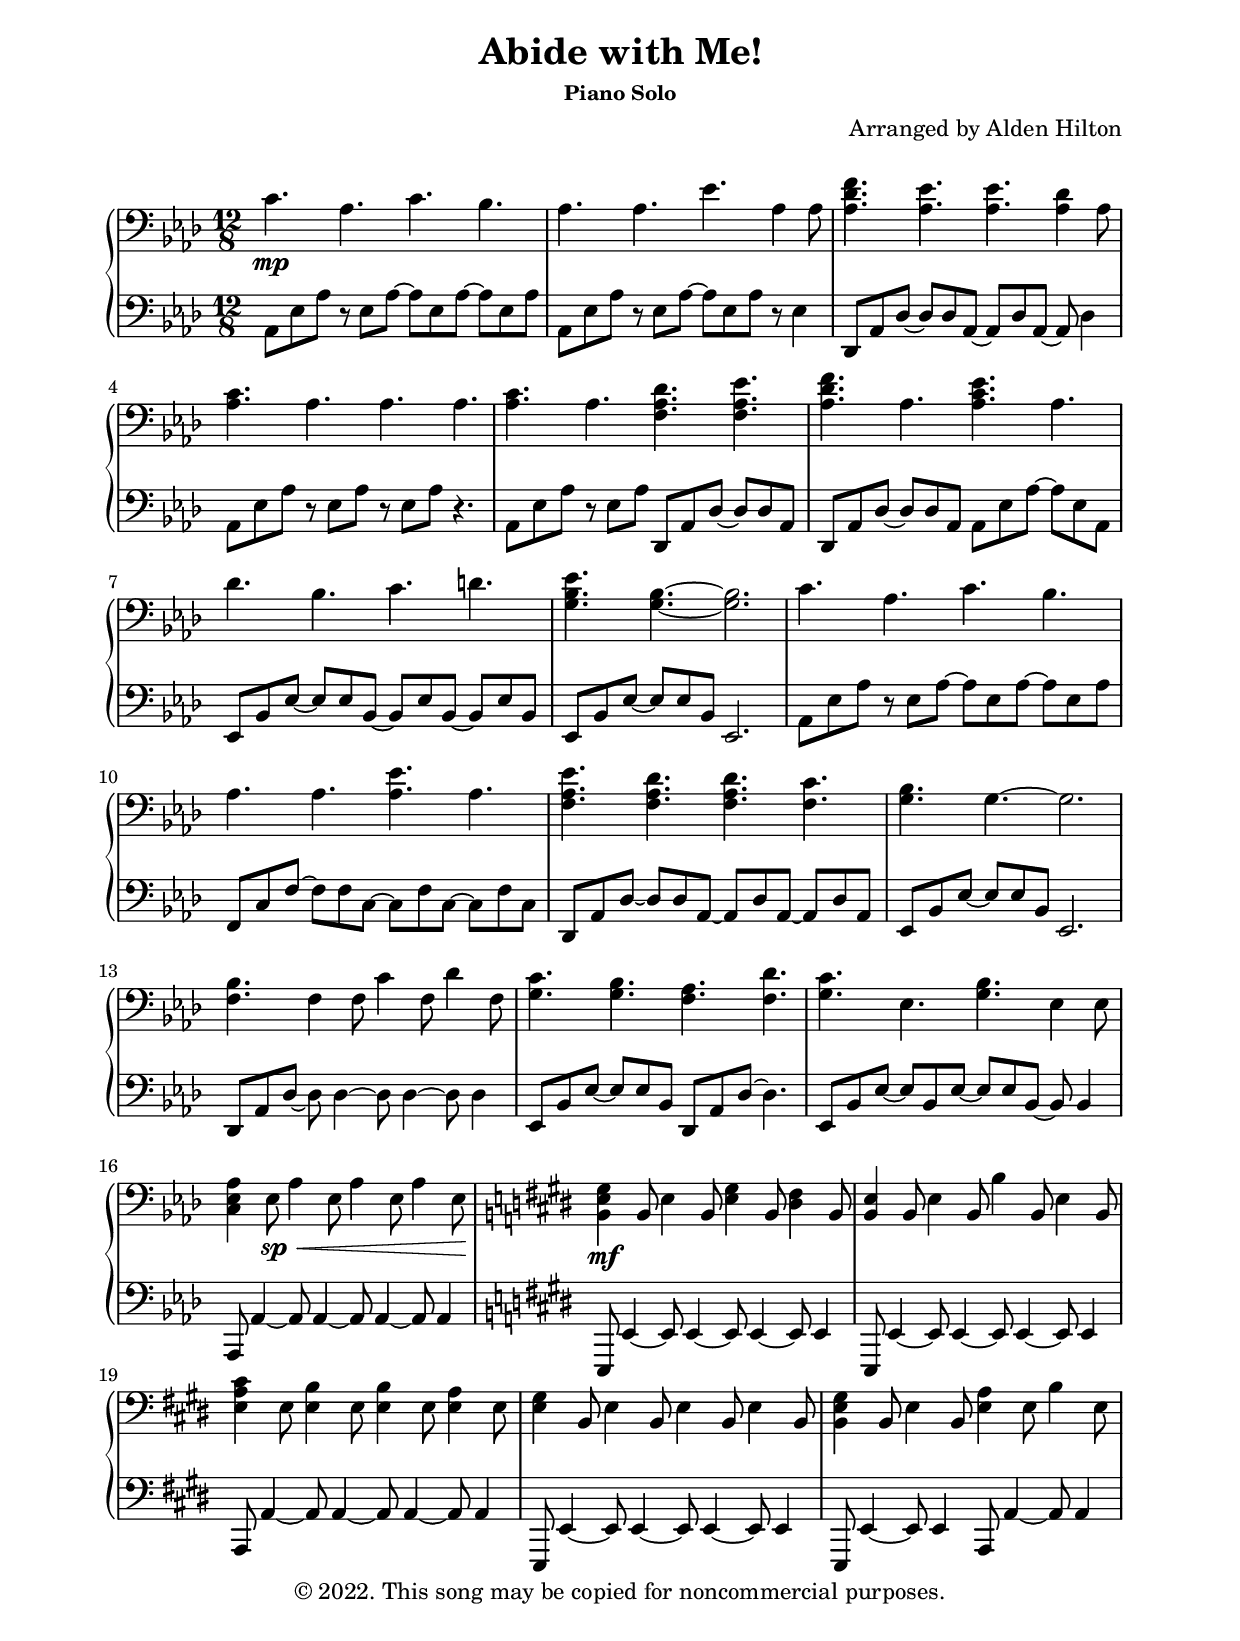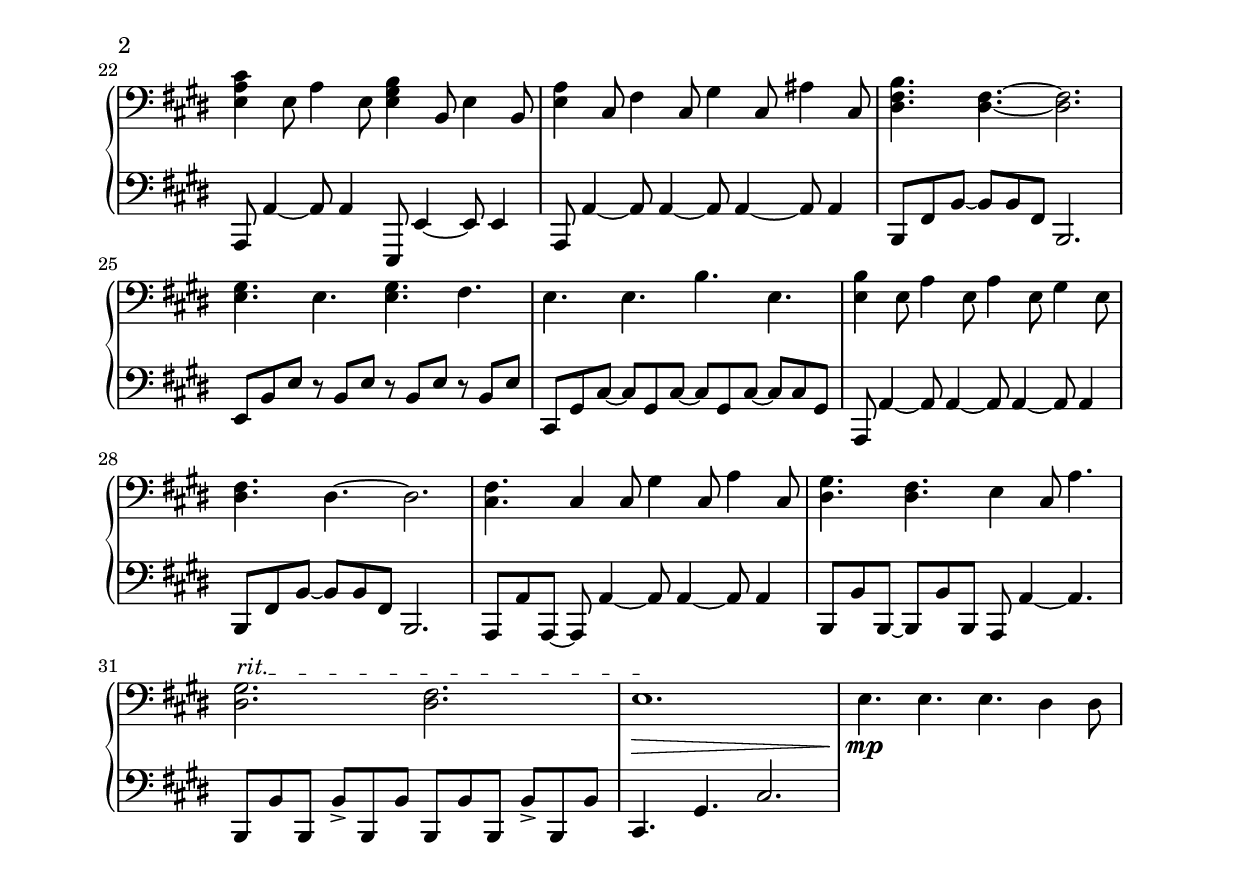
\version "2.18.2"

\header {
  title = "Abide with Me!"
  subsubtitle = "Piano Solo"
  composer = "Arranged by Alden Hilton"
  arranger = " "
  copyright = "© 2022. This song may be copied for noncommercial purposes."
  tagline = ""
}

\paper {
  indent = 0\cm
  top-margin = 15
  left-margin = 20
  right-margin = 20
  bottom-margin = 15
}

upper = \relative c' {
  \clef bass
  \key aes \major
  \time 12/8

  % First verse
  c4. \mp aes c bes |
  aes aes ees' aes,4 aes8 |
  <aes des f>4. <aes ees'>4. <aes ees'>4. <aes des>4 aes8 |
  <aes c>4. aes aes aes |
  <aes c>4. aes <f aes des>4. <f aes ees'> |
  <aes des f> aes <aes c ees> aes |
  des bes c d |
  <g, bes ees>4. <g bes>~ <g bes>2. |
  c4. aes c bes |
  aes4. aes4.  <aes ees'>4. aes4. | 
  <f aes ees'> <f aes des> <f aes des> <f c'>
  <g bes> g~ g2. | 
  <f bes>4. f4 f8 c'4 f,8 des'4 f,8 |
  <g c>4. <g bes> <f aes> <f des'> |
  <g c>4. ees <g bes> ees4 ees8 |
  <c ees aes>4 ees8 \sp \<  aes4 ees8 aes4 ees8 aes4 ees8   \! |

  % Second verse
  \key e \major
  <b e gis>4 \mf b8 e4 b8 <e gis>4 b8 <dis fis>4 b8 |
  <b e>4 b8 e4 b8 b'4 b,8 e4 b8 |
  <e a cis>4 e8 <e b'>4 e8 <e b'>4 e8 <e a>4 e8 |
  <e gis>4 b8 e4 b8 e4 b8 e4 b8 |
  <b e gis>4 b8 e4 b8 <e a>4 e8 b'4 e,8 |
  <e a cis>4 e8 a4 e8 <e gis b>4 b8 e4 b8 |
  <e a>4 cis8 fis4 cis8 gis'4 cis,8 ais'4 cis,8 | 
  <dis fis b>4. <dis fis>4.~ <dis fis>2. |
  <e gis>4. e <e gis> fis |
  e e b' e, |
  <e b'>4 e8 a4 e8 a4 e8 gis4 e8 |
  <dis fis>4. dis4.~ dis2. |
  <cis fis>4. cis4 cis8 gis'4 cis,8 a'4 cis,8 |
  <dis gis>4. <dis fis> e4 cis8 a'4. |
  \override TextSpanner.bound-details.left.text = "rit."
  <dis, gis>2.\startTextSpan <dis fis> |
  e1. \> \stopTextSpan 
  
  % Interlude
  e4. \mp e e dis4 dis8 |
}

lower = \relative c {
  \clef bass
  \key aes \major
  \time 12/8

  % First verse
  aes8 ees' aes r ees aes~aes ees8 aes~ aes ees8 aes |
  aes,8 ees' aes r ees aes~ aes ees8 aes r ees4 |
  des,8 aes' des~ des des aes~ aes des aes~ aes des4 |
  aes8 ees' aes r ees aes r ees aes r4.|
  aes,8 ees' aes r ees aes des,,8 aes' des~ des des aes |
  des, aes' des~ des des aes aes ees' aes~ aes ees aes, |
  ees bes' ees~ ees ees bes~ bes ees bes~ bes ees bes |
  ees, bes' ees~ ees ees bes ees,2. |
  aes8 ees' aes r ees aes~ aes ees8 aes~ aes ees8 aes |
  f, c' f~ f f c~ c f c~ c f c |  
  des, aes'des~ des des aes~ aes des aes ~ aes des aes |
  ees bes' ees~ ees ees bes ees,2. |
  des8 aes' des~ des des4~ des8 des4~ des8 des4 |
  ees,8 bes' ees~ ees ees bes des, aes' des~ des4. |
  ees,8 bes' ees~ ees bes ees~ ees ees bes~ bes bes4 |
  aes,8 aes'4~ aes8 aes4~ aes8 aes4~ aes8 aes4 | 
  
  % Second verse
  \key e \major
  e,8 e'4~ e8 e4~ e8 e4~ e8 e4 |
  e,8 e'4~ e8 e4~ e8 e4~ e8 e4 |
  a,8 a'4~ a8 a4~ a8 a4~ a8 a4 |
  e,8 e'4~ e8 e4~ e8 e4~ e8 e4 |
  e,8 e'4~ e8 e4 a,8 a'4~ a8 a4 | 
  a,8 a'4~ a8 a4 e,8 e'4~ e8 e4 | 
  a,8 a'4~ a8 a4~ a8 a4~ a8 a4 |
  b,8 fis' b~ b b fis b,2. | 
  e8 b' e r b e r b e r b e |
  cis, gis' cis~ cis gis cis~ cis gis cis~ cis cis gis | 
  a,8 a'4~ a8 a4~ a8 a4~ a8 a4 |
  b,8 fis' b~ b b fis b,2. | 
  a8 a' a,~ a a'4~ a8 a4~ a8 a4 |
  b,8 b' b,~ b b' b, a a'4~ a4. |
  b,8 b' b, b'-> b, b' b,8 b' b, b'-> b, b' |
  cis,4. gis' cis2. | 
}

\score {
  \new PianoStaff <<
    \new Staff = "r" \with {printPartCombineTexts = ##f } \upper 
    \new Staff = "l" \lower
  >>
  \layout { }
  \midi {}
}